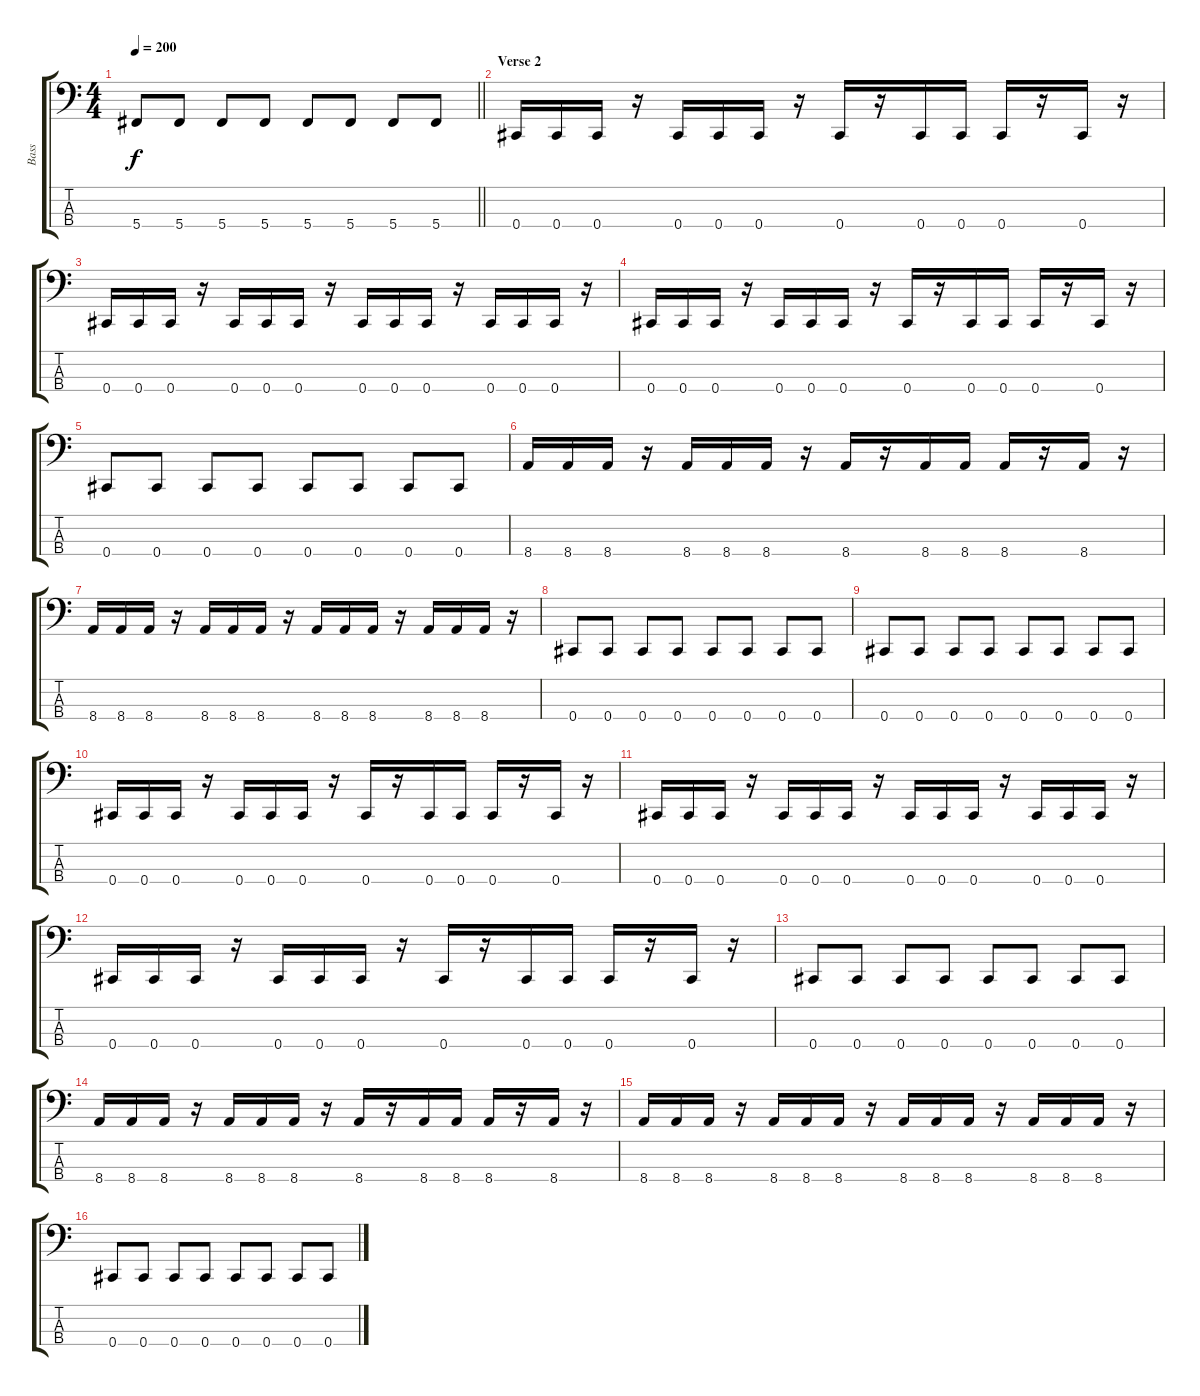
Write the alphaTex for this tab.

\track ("Bass" "Bass") {instrument electricbassfinger}
\staff {score tabs}
\tuning (Gb2 Db2 Ab1 Db1) {hide}
\ts (4 4)
\tempo 200
\clef f4
\barLineRight lightlight
\ks c
5.4.8{dy f} 5.4.8 5.4.8 5.4.8 5.4.8 5.4.8 5.4.8 5.4.8 |
\section ("" "Verse 2")
0.4.16 0.4.16 0.4.16 r.16 0.4.16 0.4.16 0.4.16 r.16 0.4.16 r.16 0.4.16 0.4.16 0.4.16 r.16 0.4.16 r.16 |
0.4.16 0.4.16 0.4.16 r.16 0.4.16 0.4.16 0.4.16 r.16 0.4.16 0.4.16 0.4.16 r.16 0.4.16 0.4.16 0.4.16 r.16 |
0.4.16 0.4.16 0.4.16 r.16 0.4.16 0.4.16 0.4.16 r.16 0.4.16 r.16 0.4.16 0.4.16 0.4.16 r.16 0.4.16 r.16 |
0.4.8 0.4.8 0.4.8 0.4.8 0.4.8 0.4.8 0.4.8 0.4.8 |
8.4.16 8.4.16 8.4.16 r.16 8.4.16 8.4.16 8.4.16 r.16 8.4.16 r.16 8.4.16 8.4.16 8.4.16 r.16 8.4.16 r.16 |
8.4.16 8.4.16 8.4.16 r.16 8.4.16 8.4.16 8.4.16 r.16 8.4.16 8.4.16 8.4.16 r.16 8.4.16 8.4.16 8.4.16 r.16 |
0.4.8 0.4.8 0.4.8 0.4.8 0.4.8 0.4.8 0.4.8 0.4.8 |
0.4.8 0.4.8 0.4.8 0.4.8 0.4.8 0.4.8 0.4.8 0.4.8 |
0.4.16 0.4.16 0.4.16 r.16 0.4.16 0.4.16 0.4.16 r.16 0.4.16 r.16 0.4.16 0.4.16 0.4.16 r.16 0.4.16 r.16 |
0.4.16 0.4.16 0.4.16 r.16 0.4.16 0.4.16 0.4.16 r.16 0.4.16 0.4.16 0.4.16 r.16 0.4.16 0.4.16 0.4.16 r.16 |
0.4.16 0.4.16 0.4.16 r.16 0.4.16 0.4.16 0.4.16 r.16 0.4.16 r.16 0.4.16 0.4.16 0.4.16 r.16 0.4.16 r.16 |
0.4.8 0.4.8 0.4.8 0.4.8 0.4.8 0.4.8 0.4.8 0.4.8 |
8.4.16 8.4.16 8.4.16 r.16 8.4.16 8.4.16 8.4.16 r.16 8.4.16 r.16 8.4.16 8.4.16 8.4.16 r.16 8.4.16 r.16 |
8.4.16 8.4.16 8.4.16 r.16 8.4.16 8.4.16 8.4.16 r.16 8.4.16 8.4.16 8.4.16 r.16 8.4.16 8.4.16 8.4.16 r.16 |
0.4.8 0.4.8 0.4.8 0.4.8 0.4.8 0.4.8 0.4.8 0.4.8
